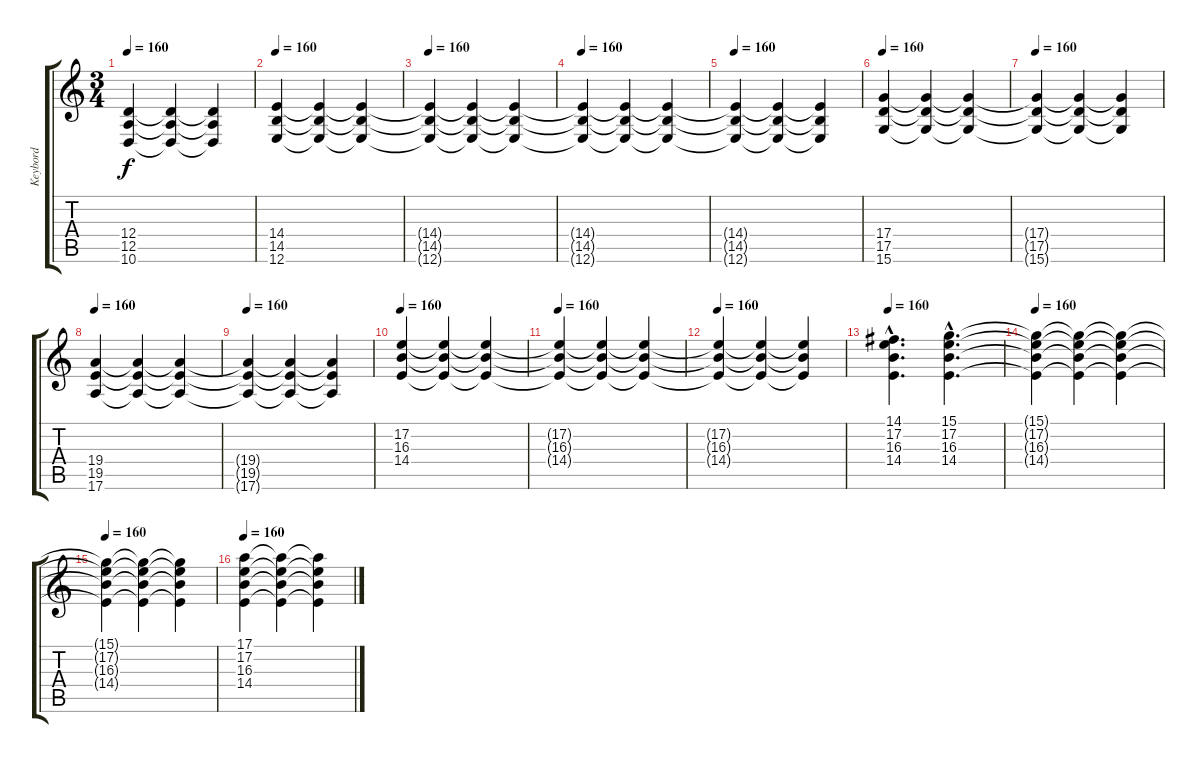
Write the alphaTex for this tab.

\track ("Keybord" "Keybord") {instrument cello}
\staff {score tabs}
\tuning (E4 B3 G3 D3 A2 E2) {hide}
\ts (3 4)
\tempo 160
\clef g2
\ks c
(12.4{t} 12.5{t} 10.6{t}).4{dy f} (12.4{t} 12.5{t} 10.6{t}).4 (12.4{t} 12.5{t} 10.6{t}).4 |
\tempo 160
(14.4 14.5 12.6).4{instrument synthstrings2} (14.4{t} 14.5{t} 12.6{t}).4 (14.4{t} 14.5{t} 12.6{t}).4 |
\tempo 160
(14.4{t} 14.5{t} 12.6{t}).4 (14.4{t} 14.5{t} 12.6{t}).4 (14.4{t} 14.5{t} 12.6{t}).4 |
\tempo 160
(14.4{t} 14.5{t} 12.6{t}).4 (14.4{t} 14.5{t} 12.6{t}).4 (14.4{t} 14.5{t} 12.6{t}).4 |
\tempo 160
(14.4{t} 14.5{t} 12.6{t}).4 (14.4{t} 14.5{t} 12.6{t}).4 (14.4{t} 14.5{t} 12.6{t}).4 |
\tempo 160
(17.4 17.5 15.6).4{instrument synthstrings2} (17.4{t} 17.5{t} 15.6{t}).4 (17.4{t} 17.5{t} 15.6{t}).4 |
\tempo 160
(17.4{t} 17.5{t} 15.6{t}).4 (17.4{t} 17.5{t} 15.6{t}).4 (17.4{t} 17.5{t} 15.6{t}).4 |
\tempo 160
(19.4 19.5 17.6).4{instrument synthstrings2} (19.4{t} 19.5{t} 17.6{t}).4 (19.4{t} 19.5{t} 17.6{t}).4 |
\tempo 160
(19.4{t} 19.5{t} 17.6{t}).4 (19.4{t} 19.5{t} 17.6{t}).4 (19.4{t} 19.5{t} 17.6{t}).4 |
\tempo 160
(17.2 16.3 14.4).4{instrument synthstrings2} (17.2{t} 16.3{t} 14.4{t}).4 (17.2{t} 16.3{t} 14.4{t}).4 |
\tempo 160
(17.2{t} 16.3{t} 14.4{t}).4 (17.2{t} 16.3{t} 14.4{t}).4 (17.2{t} 16.3{t} 14.4{t}).4 |
\tempo 160
(17.2{t} 16.3{t} 14.4{t}).4 (17.2{t} 16.3{t} 14.4{t}).4 (17.2{t} 16.3{t} 14.4{t}).4 |
\tempo 160
(14.1{hac} 17.2{hac} 16.3{hac} 14.4{hac}).4{d instrument synthstrings2} (15.1{hac} 17.2{hac} 16.3{hac} 14.4{hac}).4{d} |
\tempo 160
(15.1{t} 17.2{t} 16.3{t} 14.4{t}).4 (15.1{t} 17.2{t} 16.3{t} 14.4{t}).4 (15.1{t} 17.2{t} 16.3{t} 14.4{t}).4 |
\tempo 160
(15.1{t} 17.2{t} 16.3{t} 14.4{t}).4 (15.1{t} 17.2{t} 16.3{t} 14.4{t}).4 (15.1{t} 17.2{t} 16.3{t} 14.4{t}).4 |
\tempo 160
(17.1 17.2 16.3 14.4).4{instrument synthstrings2} (17.1{t} 17.2{t} 16.3{t} 14.4{t}).4 (17.1{t} 17.2{t} 16.3{t} 14.4{t}).4
